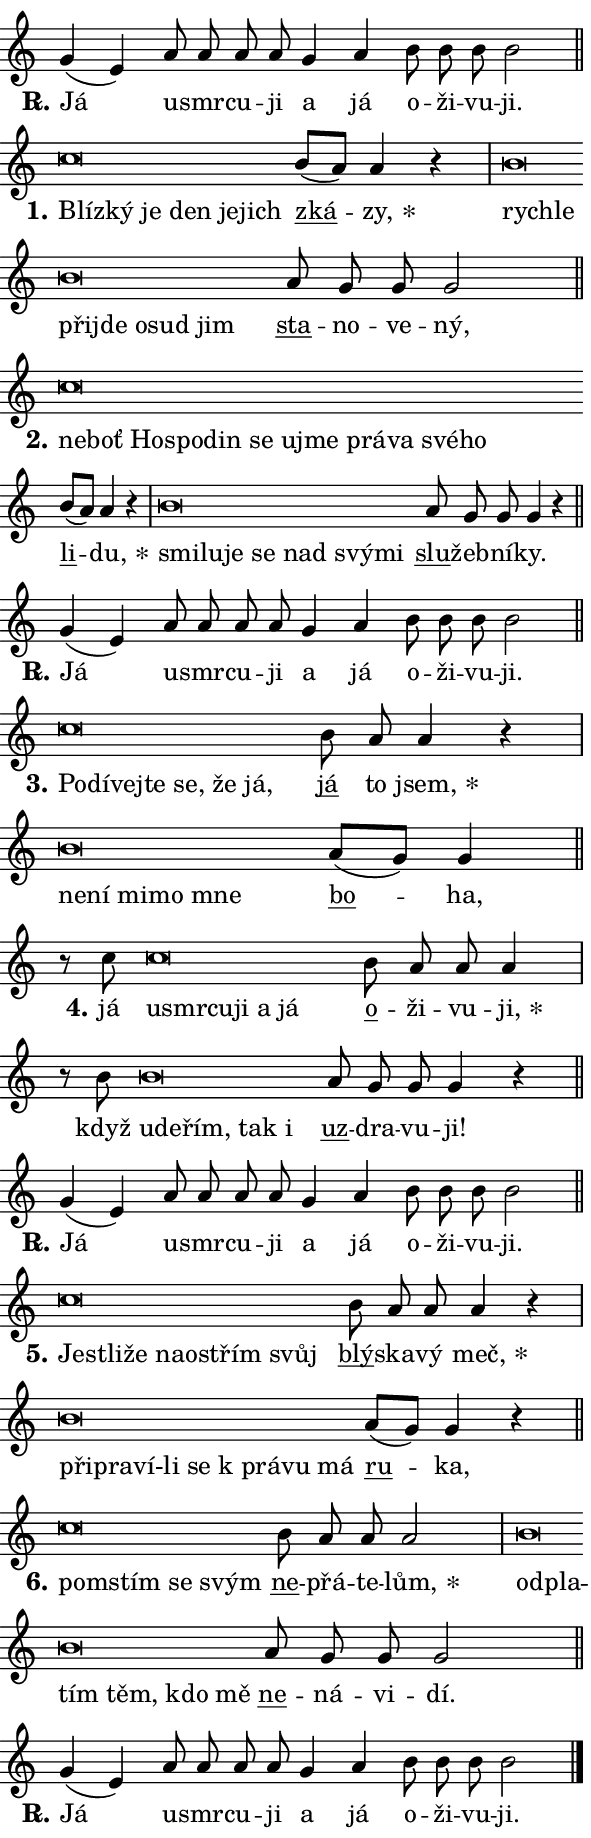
\version "2.24.0"
\header { tagline = "" }
\paper {
  indent = 0\cm
  top-margin = 0\cm
  right-margin = 0.13\cm % to fit lyric hyphens
  bottom-margin = 0\cm
  left-margin = 0\cm
  paper-width = 10\cm
  page-breaking = #ly:one-page-breaking
  system-system-spacing.basic-distance = #11
  score-system-spacing.basic-distance = #11
  ragged-last = ##f
}


%% Author: Thomas Morley
%% https://lists.gnu.org/archive/html/lilypond-user/2020-05/msg00002.html
#(define (line-position grob)
"Returns position of @var[grob} in current system:
   @code{'start}, if at first time-step
   @code{'end}, if at last time-step
   @code{'middle} otherwise
"
  (let* ((col (ly:item-get-column grob))
         (ln (ly:grob-object col 'left-neighbor))
         (rn (ly:grob-object col 'right-neighbor))
         (col-to-check-left (if (ly:grob? ln) ln col))
         (col-to-check-right (if (ly:grob? rn) rn col))
         (break-dir-left
           (and
             (ly:grob-property col-to-check-left 'non-musical #f)
             (ly:item-break-dir col-to-check-left)))
         (break-dir-right
           (and
             (ly:grob-property col-to-check-right 'non-musical #f)
             (ly:item-break-dir col-to-check-right))))
        (cond ((eqv? 1 break-dir-left) 'start)
              ((eqv? -1 break-dir-right) 'end)
              (else 'middle))))

#(define (tranparent-at-line-position vctor)
  (lambda (grob)
  "Relying on @code{line-position} select the relevant enry from @var{vctor}.
Used to determine transparency,"
    (case (line-position grob)
      ((end) (not (vector-ref vctor 0)))
      ((middle) (not (vector-ref vctor 1)))
      ((start) (not (vector-ref vctor 2))))))

noteHeadBreakVisibility =
#(define-music-function (break-visibility)(vector?)
"Makes @code{NoteHead}s transparent relying on @var{break-visibility}"
#{
  \override NoteHead.transparent =
    #(tranparent-at-line-position break-visibility)
#})

#(define delete-ledgers-for-transparent-note-heads
  (lambda (grob)
    "Reads whether a @code{NoteHead} is transparent.
If so this @code{NoteHead} is removed from @code{'note-heads} from
@var{grob}, which is supposed to be @code{LedgerLineSpanner}.
As a result ledgers are not printed for this @code{NoteHead}"
    (let* ((nhds-array (ly:grob-object grob 'note-heads))
           (nhds-list
             (if (ly:grob-array? nhds-array)
                 (ly:grob-array->list nhds-array)
                 '()))
           ;; Relies on the transparent-property being done before
           ;; Staff.LedgerLineSpanner.after-line-breaking is executed.
           ;; This is fragile ...
           (to-keep
             (remove
               (lambda (nhd)
                 (ly:grob-property nhd 'transparent #f))
               nhds-list)))
      ;; TODO find a better method to iterate over grob-arrays, similiar
      ;; to filter/remove etc for lists
      ;; For now rebuilt from scratch
      (set! (ly:grob-object grob 'note-heads)  '())
      (for-each
        (lambda (nhd)
          (ly:pointer-group-interface::add-grob grob 'note-heads nhd))
        to-keep))))

squashNotes = {
  \override NoteHead.X-extent = #'(-0.2 . 0.2)
  \override NoteHead.Y-extent = #'(-0.75 . 0)
  \override NoteHead.stencil =
    #(lambda (grob)
       (let ((pos (ly:grob-property grob 'staff-position)))
         (begin
           (if (< pos -7) (display "ERROR: Lower brevis then expected\n") (display ""))
           (if (<= pos -6) ly:text-interface::print ly:note-head::print))))
}
unSquashNotes = {
  \revert NoteHead.X-extent
  \revert NoteHead.Y-extent
  \revert NoteHead.stencil
}

hideNotes = \noteHeadBreakVisibility #begin-of-line-visible
unHideNotes = \noteHeadBreakVisibility #all-visible

% work-around for resetting accidentals
% https://lilypond.org/doc/v2.23/Documentation/notation/displaying-rhythms#unmetered-music
cadenzaMeasure = {
  \cadenzaOff
  \partial 1024 s1024
  \cadenzaOn
}

#(define-markup-command (accent layout props text) (markup?)
  "Underline accented syllable"
  (interpret-markup layout props
    #{\markup \override #'(offset . 4.3) \underline { #text }#}))

responsum = \markup \concat {
  "R" \hspace #-1.05 \path #0.1 #'((moveto 0 0.07) (lineto 0.9 0.8)) \hspace #0.05 "."
}

spaceSize = #0.6828661417322834 % exact space size for TeX Gyre Schola

\layout {
  \context {
    \Staff
    \remove "Time_signature_engraver"
    \override LedgerLineSpanner.after-line-breaking = #delete-ledgers-for-transparent-note-heads
  }
  \context {
    \Lyrics {
      \override LyricSpace.minimum-distance = \spaceSize
      \override LyricText.font-name = #"TeX Gyre Schola"
      \override LyricText.font-size = 1
      \override StanzaNumber.font-name = #"TeX Gyre Schola Bold"
      \override StanzaNumber.font-size = 1
    }
  }
  \context {
    \Score 
    \override NoteHead.text =
      #(lambda (grob) 
        (let ((pos (ly:grob-property grob 'staff-position)))
          #{\markup {
            \combine
              \halign #-0.55 \raise #(if (= pos -6) 0 0.5) \override #'(thickness . 2) \draw-line #'(3.2 . 0)
              \musicglyph "noteheads.sM1"
          }#}))
  }
}

% magnetic-lyrics.ily
%
%   written by
%     Jean Abou Samra <jean@abou-samra.fr>
%     Werner Lemberg <wl@gnu.org>
%
%   adapted by
%     Jiri Hon <jiri.hon@gmail.com>
%
% Version 2022-Apr-15

% https://www.mail-archive.com/lilypond-user@gnu.org/msg149350.html

#(define (Left_hyphen_pointer_engraver context)
   "Collect syllable-hyphen-syllable occurrences in lyrics and store
them in properties.  This engraver only looks to the left.  For
example, if the lyrics input is @code{foo -- bar}, it does the
following.

@itemize @bullet
@item
Set the @code{text} property of the @code{LyricHyphen} grob between
@q{foo} and @q{bar} to @code{foo}.

@item
Set the @code{left-hyphen} property of the @code{LyricText} grob with
text @q{foo} to the @code{LyricHyphen} grob between @q{foo} and
@q{bar}.
@end itemize

Use this auxiliary engraver in combination with the
@code{lyric-@/text::@/apply-@/magnetic-@/offset!} hook."
   (let ((hyphen #f)
         (text #f))
     (make-engraver
      (acknowledgers
       ((lyric-syllable-interface engraver grob source-engraver)
        (set! text grob)))
      (end-acknowledgers
       ((lyric-hyphen-interface engraver grob source-engraver)
        ;(when (not (grob::has-interface grob 'lyric-space-interface))
          (set! hyphen grob)));)
      ((stop-translation-timestep engraver)
       (when (and text hyphen)
         (ly:grob-set-object! text 'left-hyphen hyphen))
       (set! text #f)
       (set! hyphen #f)))))

#(define (lyric-text::apply-magnetic-offset! grob)
   "If the space between two syllables is less than the value in
property @code{LyricText@/.details@/.squash-threshold}, move the right
syllable to the left so that it gets concatenated with the left
syllable.

Use this function as a hook for
@code{LyricText@/.after-@/line-@/breaking} if the
@code{Left_@/hyphen_@/pointer_@/engraver} is active."
   (let ((hyphen (ly:grob-object grob 'left-hyphen #f)))
     (when hyphen
       (let ((left-text (ly:spanner-bound hyphen LEFT)))
         (when (grob::has-interface left-text 'lyric-syllable-interface)
           (let* ((common (ly:grob-common-refpoint grob left-text X))
                  (this-x-ext (ly:grob-extent grob common X))
                  (left-x-ext
                   (begin
                     ;; Trigger magnetism for left-text.
                     (ly:grob-property left-text 'after-line-breaking)
                     (ly:grob-extent left-text common X)))
                  ;; `delta` is the gap width between two syllables.
                  (delta (- (interval-start this-x-ext)
                            (interval-end left-x-ext)))
                  (details (ly:grob-property grob 'details))
                  (threshold (assoc-get 'squash-threshold details 0.2)))
             (when (< delta threshold)
               (let* (;; We have to manipulate the input text so that
                      ;; ligatures crossing syllable boundaries are not
                      ;; disabled.  For languages based on the Latin
                      ;; script this is essentially a beautification.
                      ;; However, for non-Western scripts it can be a
                      ;; necessity.
                      (lt (ly:grob-property left-text 'text))
                      (rt (ly:grob-property grob 'text))
                      (is-space (grob::has-interface hyphen 'lyric-space-interface))
                      (space (if is-space " " ""))
                      (extra-delta (if is-space spaceSize 0))
                      ;; Append new syllable.
                      (ltrt-space (if (and (string? lt) (string? rt))
                                (string-append lt space rt)
                                (make-concat-markup (list lt space rt))))
                      ;; Right-align `ltrt` to the right side.
                      (ltrt-space-markup (grob-interpret-markup
                               grob
                               (make-translate-markup
                                (cons (interval-length this-x-ext) 0)
                                (make-right-align-markup ltrt-space)))))
                 (begin
                   ;; Don't print `left-text`.
                   (ly:grob-set-property! left-text 'stencil #f)
                   ;; Set text and stencil (which holds all collected
                   ;; syllables so far) and shift it to the left.
                   (ly:grob-set-property! grob 'text ltrt-space)
                   (ly:grob-set-property! grob 'stencil ltrt-space-markup)
                   (ly:grob-translate-axis! grob (- (- delta extra-delta)) X))))))))))


#(define (lyric-hyphen::displace-bounds-first grob)
   ;; Make very sure this callback isn't triggered too early.
   (let ((left (ly:spanner-bound grob LEFT))
         (right (ly:spanner-bound grob RIGHT)))
     (ly:grob-property left 'after-line-breaking)
     (ly:grob-property right 'after-line-breaking)
     (ly:lyric-hyphen::print grob)))

squashThreshold = #0.4

\layout {
  \context {
    \Lyrics
    \consists #Left_hyphen_pointer_engraver
    \override LyricText.after-line-breaking =
      #lyric-text::apply-magnetic-offset!
    \override LyricHyphen.stencil = #lyric-hyphen::displace-bounds-first
    \override LyricText.details.squash-threshold = \squashThreshold
    \override LyricHyphen.minimum-distance = 0
    \override LyricHyphen.minimum-length = \squashThreshold
  }
}

squashText = \override LyricText.details.squash-threshold = 9999
unSquashText = \override LyricText.details.squash-threshold = \squashThreshold

leftText = \override LyricText.self-alignment-X = #LEFT
unLeftText = \revert LyricText.self-alignment-X

starOffset = #(lambda (grob) 
                (let ((x_offset (ly:self-alignment-interface::aligned-on-x-parent grob)))
                  (if (= x_offset 0) 0 (+ x_offset 1.2))))

star = #(define-music-function (syllable)(string?)
"Append star separator at the end of a syllable"
#{
  \once \override LyricText.X-offset = #starOffset
  \lyricmode { \markup {
    #syllable
    \override #'((font-name . "TeX Gyre Schola Bold")) \hspace #0.2 \lower #0.65 \larger "*"
  } }
#})

starAccent = #(define-music-function (syllable)(string?)
"Append star separator at the end of a syllable and make accent"
#{
  \once \override LyricText.X-offset = #starOffset
  \lyricmode { \markup {
    \accent #syllable
    \override #'((font-name . "TeX Gyre Schola Bold")) \hspace #0.2 \lower #0.65 \larger "*"
  } }
#})

breath = #(define-music-function (syllable)(string?)
"Append breathing indicator at the end of a syllable"
#{
  \lyricmode { \markup { #syllable "+" } }
#})

optionalBreath = #(define-music-function (syllable)(string?)
"Append optional breathing indicator at the end of a syllable"
#{
  \lyricmode { \markup { #syllable "(+)" } }
#})


\score {
    <<
        \new Voice = "melody" { \cadenzaOn \key c \major \relative { g'4( e) a8 a a a \bar "" g4 a \bar "" b8 b b b2 \cadenzaMeasure \bar "||" \break } }
        \new Lyrics \lyricsto "melody" { \lyricmode { \set stanza = \responsum
Já u -- smr -- cu -- ji a já o -- ži -- vu -- ji. } }
    >>
    \layout {}
}

\score {
    <<
        \new Voice = "melody" { \cadenzaOn \key c \major \relative { \squashNotes c''\breve*1/16 \hideNotes \breve*1/16 \bar "" \breve*1/16 \bar "" \breve*1/16 \bar "" \breve*1/16 \breve*1/16 \bar "" \unHideNotes \unSquashNotes \bar "" b8[( a)] a4 r \cadenzaMeasure \bar "|" \squashNotes b\breve*1/16 \hideNotes \breve*1/16 \bar "" \breve*1/16 \bar "" \breve*1/16 \bar "" \breve*1/16 \bar "" \breve*1/16 \breve*1/16 \bar "" \unHideNotes \unSquashNotes \bar "" a8 g g g2 \cadenzaMeasure \bar "||" \break } }
        \new Lyrics \lyricsto "melody" { \lyricmode { \set stanza = "1."
\leftText Blíz -- \squashText ký je den je -- jich \unLeftText \unSquashText \markup \accent zká -- \star zy, \leftText rych -- \squashText le při -- jde o -- sud jim \unLeftText \unSquashText \markup \accent sta -- no -- ve -- ný, } }
    >>
    \layout {}
}

\score {
    <<
        \new Voice = "melody" { \cadenzaOn \key c \major \relative { \squashNotes c''\breve*1/16 \hideNotes \breve*1/16 \bar "" \breve*1/16 \bar "" \breve*1/16 \bar "" \breve*1/16 \bar "" \breve*1/16 \bar "" \breve*1/16 \bar "" \breve*1/16 \bar "" \breve*1/16 \bar "" \breve*1/16 \bar "" \breve*1/16 \breve*1/16 \bar "" \unHideNotes \unSquashNotes \bar "" b8[( a)] a4 r \cadenzaMeasure \bar "|" \squashNotes b\breve*1/16 \hideNotes \breve*1/16 \bar "" \breve*1/16 \bar "" \breve*1/16 \bar "" \breve*1/16 \bar "" \breve*1/16 \breve*1/16 \bar "" \unHideNotes \unSquashNotes \bar "" a8 g g g4 r \cadenzaMeasure \bar "||" \break } }
        \new Lyrics \lyricsto "melody" { \lyricmode { \set stanza = "2."
\leftText ne -- \squashText boť Ho -- spo -- din se u -- jme prá -- va své -- ho \unLeftText \unSquashText \markup \accent li -- \star du, \leftText smi -- \squashText lu -- je se nad svý -- mi \unLeftText \unSquashText \markup \accent slu -- žeb -- ní -- ky. } }
    >>
    \layout {}
}

\score {
    <<
        \new Voice = "melody" { \cadenzaOn \key c \major \relative { g'4( e) a8 a a a \bar "" g4 a \bar "" b8 b b b2 \cadenzaMeasure \bar "||" \break } }
        \new Lyrics \lyricsto "melody" { \lyricmode { \set stanza = \responsum
Já u -- smr -- cu -- ji a já o -- ži -- vu -- ji. } }
    >>
    \layout {}
}

\score {
    <<
        \new Voice = "melody" { \cadenzaOn \key c \major \relative { \squashNotes c''\breve*1/16 \hideNotes \breve*1/16 \bar "" \breve*1/16 \bar "" \breve*1/16 \bar "" \breve*1/16 \bar "" \breve*1/16 \breve*1/16 \bar "" \unHideNotes \unSquashNotes \bar "" b8 a a4 r \cadenzaMeasure \bar "|" \squashNotes b\breve*1/16 \hideNotes \breve*1/16 \bar "" \breve*1/16 \bar "" \breve*1/16 \breve*1/16 \bar "" \unHideNotes \unSquashNotes \bar "" a8[( g)] g4 \cadenzaMeasure \bar "||" \break } }
        \new Lyrics \lyricsto "melody" { \lyricmode { \set stanza = "3."
\leftText Po -- \squashText dí -- vej -- te se, že já, \unLeftText \unSquashText \markup \accent já to \star jsem, \leftText ne -- \squashText ní mi -- mo mne \unLeftText \unSquashText \markup \accent bo -- ha, } }
    >>
    \layout {}
}

\score {
    <<
        \new Voice = "melody" { \cadenzaOn \key c \major \relative { r8 c''8 \squashNotes c\breve*1/16 \hideNotes \breve*1/16 \bar "" \breve*1/16 \bar "" \breve*1/16 \bar "" \breve*1/16 \breve*1/16 \bar "" \unHideNotes \unSquashNotes \bar "" b8 a a a4 \cadenzaMeasure \bar "|" r8 b8 \squashNotes b\breve*1/16 \hideNotes \breve*1/16 \bar "" \breve*1/16 \bar "" \breve*1/16 \breve*1/16 \bar "" \unHideNotes \unSquashNotes \bar "" a8 g g g4 r \cadenzaMeasure \bar "||" \break } }
        \new Lyrics \lyricsto "melody" { \lyricmode { \set stanza = "4."
já \leftText u -- \squashText smr -- cu -- ji a já \unLeftText \unSquashText \markup \accent o -- ži -- vu -- \star ji, když \leftText u -- \squashText de -- řím, tak i \unLeftText \unSquashText \markup \accent uz -- dra -- vu -- ji! } }
    >>
    \layout {}
}

\score {
    <<
        \new Voice = "melody" { \cadenzaOn \key c \major \relative { g'4( e) a8 a a a \bar "" g4 a \bar "" b8 b b b2 \cadenzaMeasure \bar "||" \break } }
        \new Lyrics \lyricsto "melody" { \lyricmode { \set stanza = \responsum
Já u -- smr -- cu -- ji a já o -- ži -- vu -- ji. } }
    >>
    \layout {}
}

\score {
    <<
        \new Voice = "melody" { \cadenzaOn \key c \major \relative { \squashNotes c''\breve*1/16 \hideNotes \breve*1/16 \bar "" \breve*1/16 \bar "" \breve*1/16 \bar "" \breve*1/16 \bar "" \breve*1/16 \breve*1/16 \bar "" \unHideNotes \unSquashNotes \bar "" b8 a a a4 r \cadenzaMeasure \bar "|" \squashNotes b\breve*1/16 \hideNotes \breve*1/16 \bar "" \breve*1/16 \bar "" \breve*1/16 \bar "" \breve*1/16 \bar "" \breve*1/16 \breve*1/16 \bar "" \unHideNotes \unSquashNotes \bar "" a8[( g)] g4 r \cadenzaMeasure \bar "||" \break } }
        \new Lyrics \lyricsto "melody" { \lyricmode { \set stanza = "5."
\leftText Je -- \squashText stli -- že na -- o -- střím svůj \unLeftText \unSquashText \markup \accent blý -- ska -- vý \star meč, \leftText při -- \squashText pra -- ví-li se "k prá" -- vu má \unLeftText \unSquashText \markup \accent ru -- ka, } }
    >>
    \layout {}
}

\score {
    <<
        \new Voice = "melody" { \cadenzaOn \key c \major \relative { \squashNotes c''\breve*1/16 \hideNotes \breve*1/16 \bar "" \breve*1/16 \breve*1/16 \bar "" \unHideNotes \unSquashNotes \bar "" b8 a a a2 \cadenzaMeasure \bar "|" \squashNotes b\breve*1/16 \hideNotes \breve*1/16 \bar "" \breve*1/16 \bar "" \breve*1/16 \bar "" \breve*1/16 \breve*1/16 \bar "" \unHideNotes \unSquashNotes \bar "" a8 g g g2 \cadenzaMeasure \bar "||" \break } }
        \new Lyrics \lyricsto "melody" { \lyricmode { \set stanza = "6."
\leftText po -- \squashText mstím se svým \unLeftText \unSquashText \markup \accent ne -- přá -- te -- \star lům, \leftText od -- \squashText pla -- tím těm, kdo mě \unLeftText \unSquashText \markup \accent ne -- ná -- vi -- dí. } }
    >>
    \layout {}
}

\score {
    <<
        \new Voice = "melody" { \cadenzaOn \key c \major \relative { g'4( e) a8 a a a \bar "" g4 a \bar "" b8 b b b2 \cadenzaMeasure \bar "||" \break } \bar "|." }
        \new Lyrics \lyricsto "melody" { \lyricmode { \set stanza = \responsum
Já u -- smr -- cu -- ji a já o -- ži -- vu -- ji. } }
    >>
    \layout {}
}
